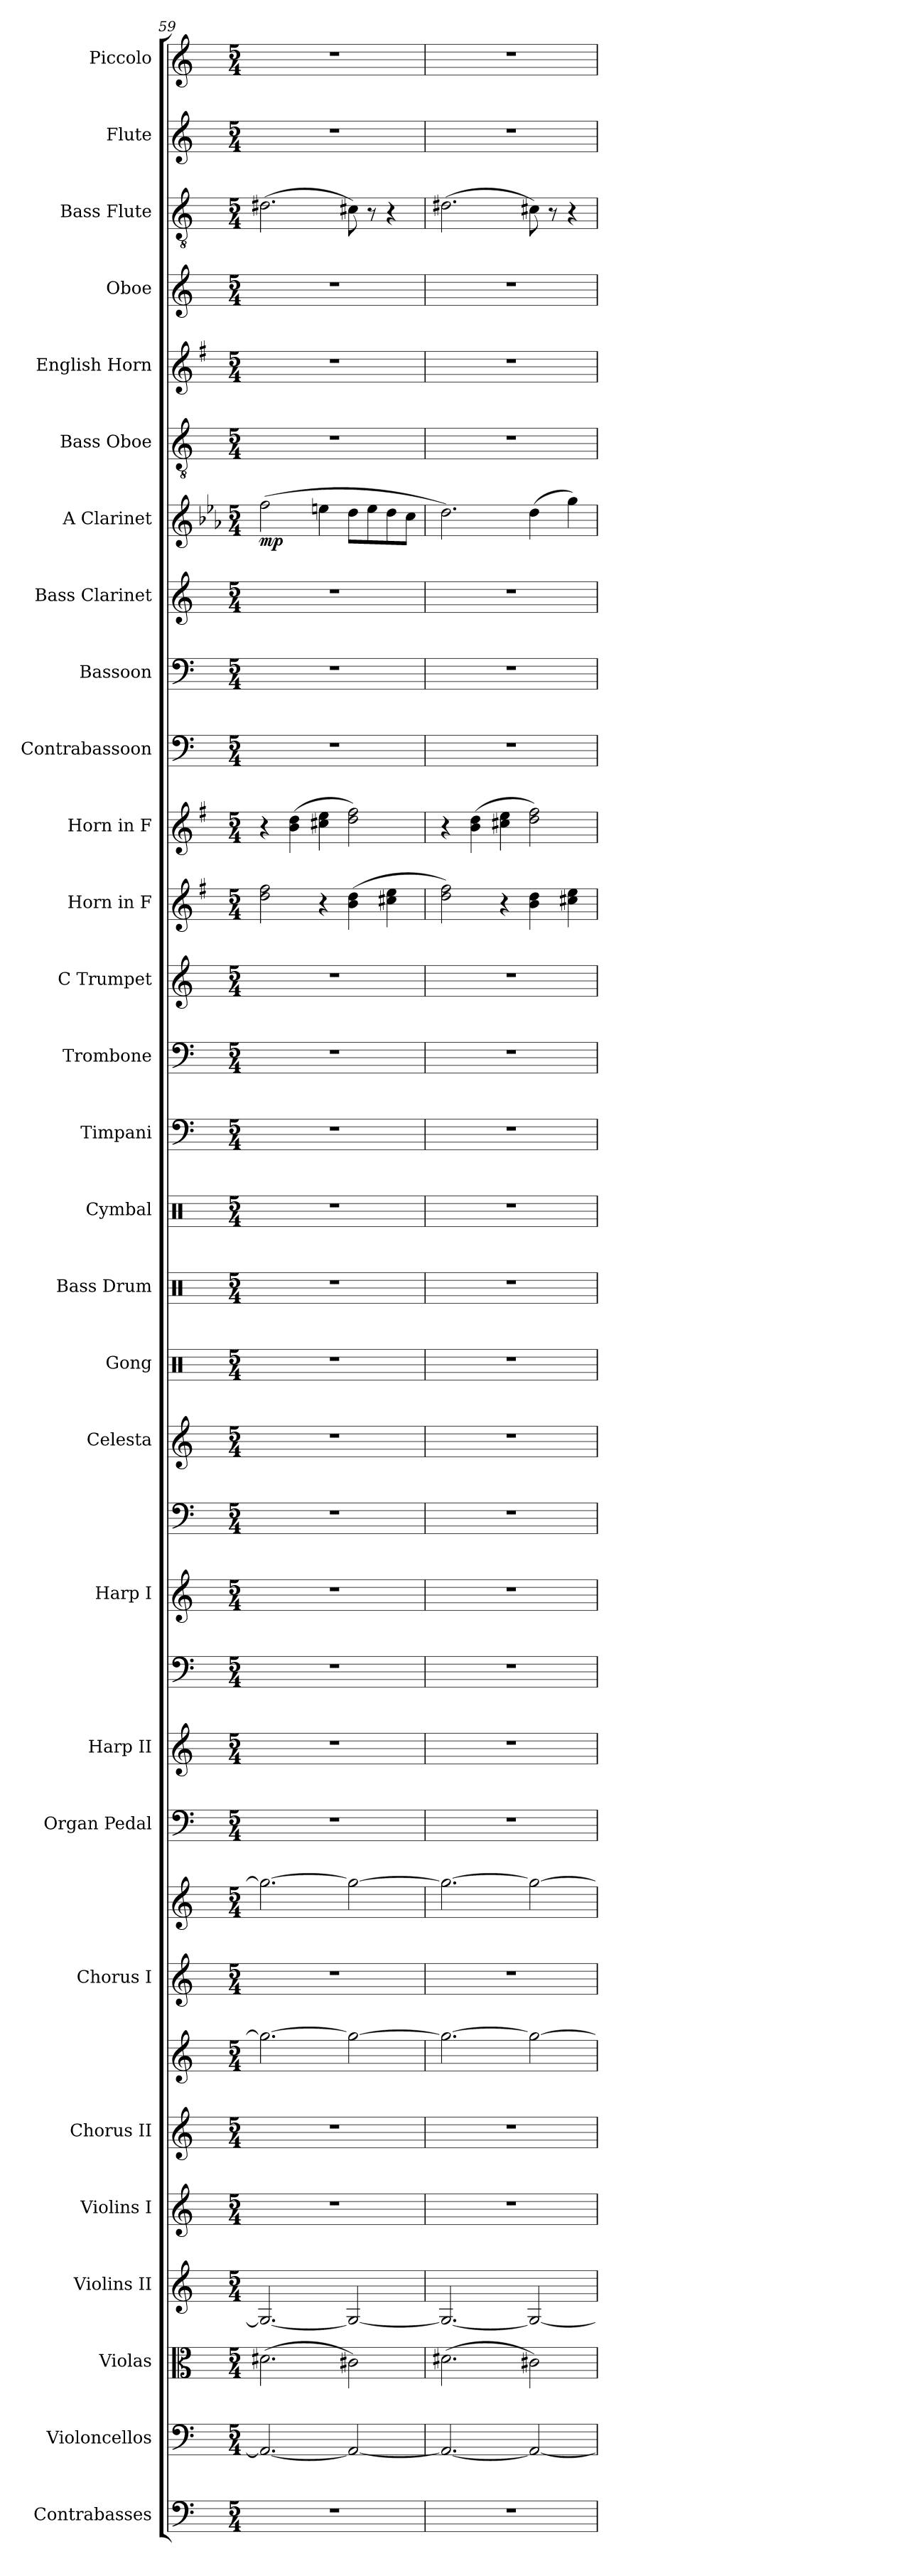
**kern	**kern	**kern	**kern	**kern	**kern	**kern	**kern	**kern	**kern	**kern	**kern	**kern	**kern	**kern	**kern	**kern	**kern	**kern	**kern	**kern	**kern	**kern	**kern	**kern	**kern	**kern	**dynam	**kern	**kern	**kern	**kern	**kern	**kern
*part29	*part28	*part27	*part26	*part25	*part24	*part24	*part23	*part23	*part22	*part21	*part21	*part20	*part20	*part19	*part18	*part17	*part16	*part15	*part14	*part13	*part12	*part11	*part10	*part9	*part8	*part7	*part7	*part6	*part5	*part4	*part3	*part2	*part1
*staff33	*staff32	*staff31	*staff30	*staff29	*staff28	*staff27	*staff26	*staff25	*staff24	*staff23	*staff22	*staff21	*staff20	*staff19	*staff18	*staff17	*staff16	*staff15	*staff14	*staff13	*staff12	*staff11	*staff10	*staff9	*staff8	*staff7	*staff7	*staff6	*staff5	*staff4	*staff3	*staff2	*staff1
*I"Contrabasses	*I"Violoncellos	*I"Violas	*I"Violins II	*I"Violins I	*I"Chorus II	*	*I"Chorus I	*	*I"Organ Pedal	*I"Harp II	*	*I"Harp I	*	*I"Celesta	*I"Gong	*I"Bass Drum	*I"Cymbal	*I"Timpani	*I"Trombone	*I"C Trumpet	*I"Horn in F	*I"Horn in F	*I"Contrabassoon	*I"Bassoon	*I"Bass Clarinet	*I"A Clarinet	*	*I"Bass Oboe	*I"English Horn	*I"Oboe	*I"Bass Flute	*I"Flute	*I"Piccolo
*I'Cbs.	*I'Vcs.	*I'Vlas.	*I'Vlns.	*I'Vlns.	*I'Chr.	*	*I'Chr.	*	*I'Org.	*I'Hrp.	*	*I'Hrp.	*	*I'Cel.	*I'Gng.	*I'B. Dr.	*I'Cym.	*I'Timp.	*I'Tbn.	*I'C Tpt.	*	*	*I'Cbsn.	*I'Bsn.	*I'B. Cl.	*I'A Cl.	*	*	*I'E. Hn.	*I'Ob.	*I'B. Fl.	*I'Fl.	*I'Picc.
*clefF4	*clefF4	*clefC3	*clefG2	*clefG2	*clefG2	*clefG2	*clefG2	*clefG2	*clefF4	*clefG2	*clefF4	*clefG2	*clefF4	*clefG2	*clefX	*clefX	*clefX	*clefF4	*clefF4	*clefG2	*clefG2	*clefG2	*clefF4	*clefF4	*clefG2	*clefG2	*	*clefGv2	*clefG2	*clefG2	*clefGv2	*clefG2	*clefG2
*ITrd7c12	*	*	*	*	*	*	*	*	*	*	*	*	*	*ITrd-7c-12	*	*	*	*	*	*	*ITrd4c7	*ITrd4c7	*ITrd7c12	*	*ITrd8c14	*ITrd2c3	*	*	*ITrd4c7	*	*	*	*ITrd-7c-12
*k[]	*k[]	*k[]	*k[]	*k[]	*k[]	*k[]	*k[]	*k[]	*k[]	*k[]	*k[]	*k[]	*k[]	*k[]	*k[]	*k[]	*k[]	*k[]	*k[]	*k[]	*k[]	*k[]	*k[]	*k[]	*k[]	*k[]	*	*k[]	*k[]	*k[]	*k[]	*k[]	*k[]
*M5/4	*M5/4	*M5/4	*M5/4	*M5/4	*M5/4	*M5/4	*M5/4	*M5/4	*M5/4	*M5/4	*M5/4	*M5/4	*M5/4	*M5/4	*M5/4	*M5/4	*M5/4	*M5/4	*M5/4	*M5/4	*M5/4	*M5/4	*M5/4	*M5/4	*M5/4	*M5/4	*	*M5/4	*M5/4	*M5/4	*M5/4	*M5/4	*M5/4
=59	=59	=59	=59	=59	=59	=59	=59	=59	=59	=59	=59	=59	=59	=59	=59	=59	=59	=59	=59	=59	=59	=59	=59	=59	=59	=59	=59	=59	=59	=59	=59	=59	=59
!	!	!	!	!	!	!	!	!	!	!	!	!	!	!	!	!	!	!	!	!	!	!	!	!	!	!	!LO:DY:b	!	!	!	!	!	!
4%5r	2.AA/_	(2.d#X\	2.G/_	4%5r	4%5r	2.gg\_	4%5r	2.gg\_	4%5r	4%5r	4%5r	4%5r	4%5r	4%5r	4%5r	4%5r	4%5r	4%5r	4%5r	4%5r	2g\ 2b\	4r	4%5r	4%5r	4%5r	(2dd\	mp	4%5r	4%5r	4%5r	(2.d#X\	4%5r	4%5r
.	.	.	.	.	.	.	.	.	.	.	.	.	.	.	.	.	.	.	.	.	.	(4e\ 4g\	.	.	.	.	.	.	.	.	.	.	.
.	.	.	.	.	.	.	.	.	.	.	.	.	.	.	.	.	.	.	.	.	4r	4f#X\ 4a\	.	.	.	4cc#X\	.	.	.	.	.	.	.
.	2AA/_	2c#X\)	2G/_	.	.	2gg\_	.	2gg\_	.	.	.	.	.	.	.	.	.	.	.	.	(4e\ 4g\	2g\ 2b\)	.	.	.	8b\L	.	.	.	.	8c#X\)	.	.
.	.	.	.	.	.	.	.	.	.	.	.	.	.	.	.	.	.	.	.	.	.	.	.	.	.	8cc#\	.	.	.	.	8r	.	.
.	.	.	.	.	.	.	.	.	.	.	.	.	.	.	.	.	.	.	.	.	4f#X\ 4a\	.	.	.	.	8b\	.	.	.	.	4r	.	.
.	.	.	.	.	.	.	.	.	.	.	.	.	.	.	.	.	.	.	.	.	.	.	.	.	.	8a\J	.	.	.	.	.	.	.
=60	=60	=60	=60	=60	=60	=60	=60	=60	=60	=60	=60	=60	=60	=60	=60	=60	=60	=60	=60	=60	=60	=60	=60	=60	=60	=60	=60	=60	=60	=60	=60	=60	=60
4%5r	2.AA/_	(2.d#X\	2.G/_	4%5r	4%5r	2.gg\_	4%5r	2.gg\_	4%5r	4%5r	4%5r	4%5r	4%5r	4%5r	4%5r	4%5r	4%5r	4%5r	4%5r	4%5r	2g\ 2b\)	4r	4%5r	4%5r	4%5r	2.b\)	.	4%5r	4%5r	4%5r	(2.d#X\	4%5r	4%5r
.	.	.	.	.	.	.	.	.	.	.	.	.	.	.	.	.	.	.	.	.	.	(4e\ 4g\	.	.	.	.	.	.	.	.	.	.	.
.	.	.	.	.	.	.	.	.	.	.	.	.	.	.	.	.	.	.	.	.	4r	4f#X\ 4a\	.	.	.	.	.	.	.	.	.	.	.
.	2AA/_	2c#X\)	2G/_	.	.	2gg\_	.	2gg\_	.	.	.	.	.	.	.	.	.	.	.	.	4e\ 4g\	2g\ 2b\)	.	.	.	(4b\	.	.	.	.	8c#X\)	.	.
.	.	.	.	.	.	.	.	.	.	.	.	.	.	.	.	.	.	.	.	.	.	.	.	.	.	.	.	.	.	.	8r	.	.
.	.	.	.	.	.	.	.	.	.	.	.	.	.	.	.	.	.	.	.	.	4f#X\ 4a\	.	.	.	.	4ee\)	.	.	.	.	4r	.	.
=	=	=	=	=	=	=	=	=	=	=	=	=	=	=	=	=	=	=	=	=	=	=	=	=	=	=	=	=	=	=	=	=	=
*-	*-	*-	*-	*-	*-	*-	*-	*-	*-	*-	*-	*-	*-	*-	*-	*-	*-	*-	*-	*-	*-	*-	*-	*-	*-	*-	*-	*-	*-	*-	*-	*-	*-
